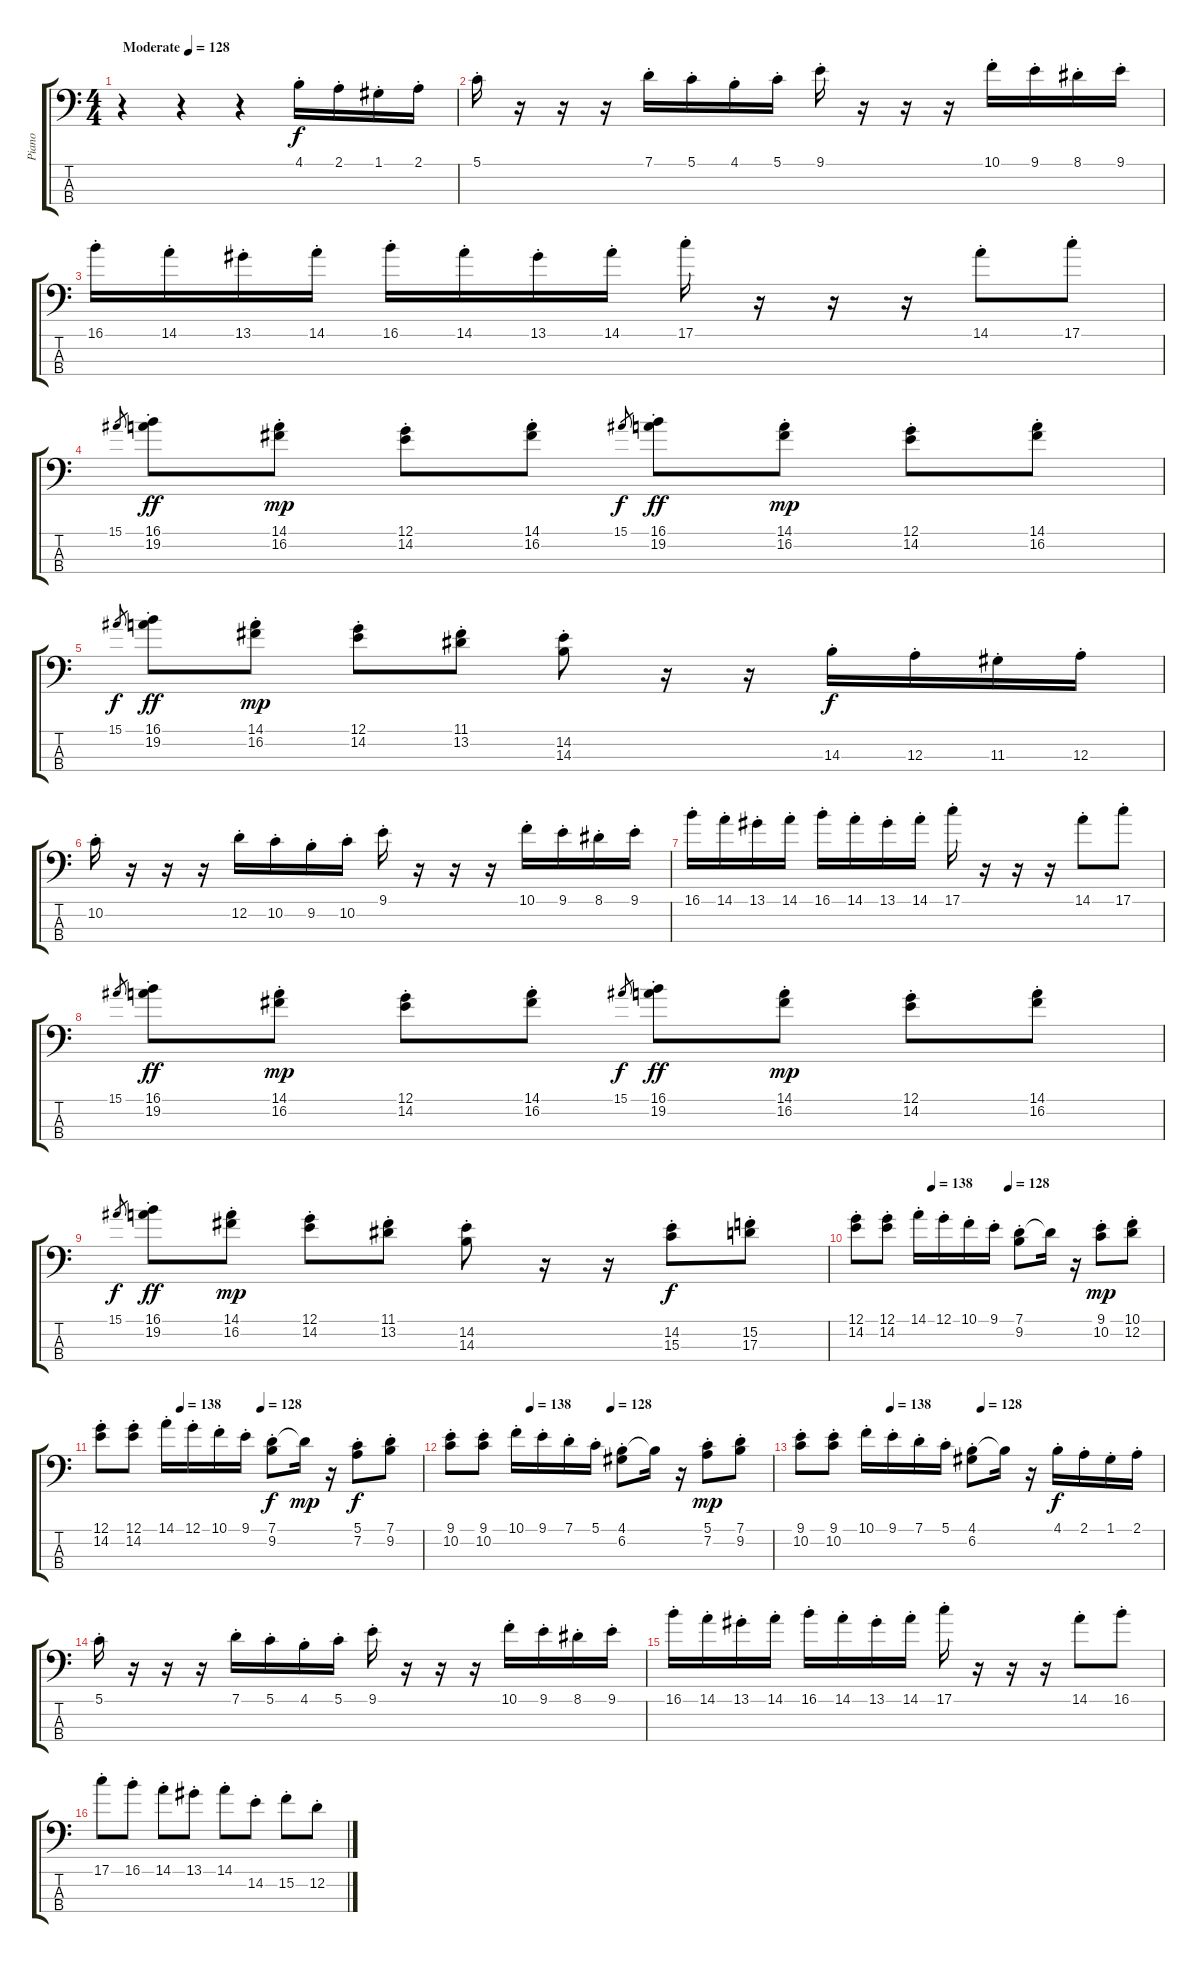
\track ("Piano" "Piano") {instrument electricbassfinger}
\staff {score tabs}
\tuning (G2 D2 A1 E1) {hide}
\ts (4 4)
\tempo (128 "Moderate")
\clef f4
\ks c
r.4{dy f instrument electricbassfinger} r.4 r.4 4.1{st}.16 2.1{st}.16 1.1{st}.16 2.1{st}.16 |
5.1{st}.16 r.16 r.16 r.16 7.1{st}.16 5.1{st}.16 4.1{st}.16 5.1{st}.16 9.1{st}.16 r.16 r.16 r.16 10.1{st}.16 9.1{st}.16 8.1{st}.16 9.1{st}.16 |
16.1{st}.16 14.1{st}.16 13.1{st}.16 14.1{st}.16 16.1{st}.16 14.1{st}.16 13.1{st}.16 14.1{st}.16 17.1{st}.16 r.16 r.16 r.16 14.1{st}.8 17.1{st}.8 |
15.1.8{gr} (16.1{st} 19.2{st}).8{dy ff} (14.1{st} 16.2{st}).8{dy mp} (12.1{st} 14.2{st}).8 (14.1{st} 16.2{st}).8 15.1.8{gr dy f} (16.1{st} 19.2{st}).8{dy ff} (14.1{st} 16.2{st}).8{dy mp} (12.1{st} 14.2{st}).8 (14.1{st} 16.2{st}).8 |
15.1.8{gr dy f} (16.1{st} 19.2{st}).8{dy ff} (14.1{st} 16.2{st}).8{dy mp} (12.1{st} 14.2{st}).8 (11.1{st} 13.2{st}).8 (14.2{st} 14.3{st}).8 r.16 r.16 14.3{st}.16{dy f} 12.3{st}.16 11.3{st}.16 12.3{st}.16 |
10.2{st}.16 r.16 r.16 r.16 12.2{st}.16 10.2{st}.16 9.2{st}.16 10.2{st}.16 9.1{st}.16 r.16 r.16 r.16 10.1{st}.16 9.1{st}.16 8.1{st}.16 9.1{st}.16 |
16.1{st}.16 14.1{st}.16 13.1{st}.16 14.1{st}.16 16.1{st}.16 14.1{st}.16 13.1{st}.16 14.1{st}.16 17.1{st}.16 r.16 r.16 r.16 14.1{st}.8 17.1{st}.8 |
15.1.8{gr} (16.1{st} 19.2{st}).8{dy ff} (14.1{st} 16.2{st}).8{dy mp} (12.1{st} 14.2{st}).8 (14.1{st} 16.2{st}).8 15.1.8{gr dy f} (16.1{st} 19.2{st}).8{dy ff} (14.1{st} 16.2{st}).8{dy mp} (12.1{st} 14.2{st}).8 (14.1{st} 16.2{st}).8 |
15.1.8{gr dy f} (16.1{st} 19.2{st}).8{dy ff} (14.1{st} 16.2{st}).8{dy mp} (12.1{st} 14.2{st}).8 (11.1{st} 13.2{st}).8 (14.2{st} 14.3{st}).8 r.16 r.16 (14.2{st} 15.3{st}).8{dy f} (15.2{st} 17.3{st}).8 |
\tempo (138 0.25)
\tempo (128 0.5)
(12.1{st} 14.2{st}).8 (12.1{st} 14.2{st}).8 14.1{st}.16 12.1{st}.16 10.1{st}.16 9.1{st}.16 (7.1{st} 9.2{st}).8 7.1{t}.16 r.16 (9.1{st} 10.2{st}).8{dy mp} (10.1{st} 12.2{st}).8 |
\tempo (138 0.25)
\tempo (128 0.5)
(12.1{st} 14.2{st}).8 (12.1{st} 14.2{st}).8 14.1{st}.16 12.1{st}.16 10.1{st}.16 9.1{st}.16 (7.1{st} 9.2{st}).8{dy f} 7.1{t}.16{dy mp} r.16 (5.1{st} 7.2{st}).8{dy f} (7.1{st} 9.2{st}).8 |
\tempo (138 0.25)
\tempo (128 0.5)
(9.1{st} 10.2{st}).8 (9.1{st} 10.2{st}).8 10.1{st}.16 9.1{st}.16 7.1{st}.16 5.1{st}.16 (4.1{st} 6.2{st}).8 4.1{t}.16 r.16 (5.1{st} 7.2{st}).8{dy mp} (7.1{st} 9.2{st}).8 |
\tempo (138 0.25)
\tempo (128 0.5)
(9.1{st} 10.2{st}).8 (9.1{st} 10.2{st}).8 10.1{st}.16 9.1{st}.16 7.1{st}.16 5.1{st}.16 (4.1{st} 6.2{st}).8 4.1{t}.16 r.16 4.1{st}.16{dy f} 2.1{st}.16 1.1{st}.16 2.1{st}.16 |
5.1{st}.16 r.16 r.16 r.16 7.1{st}.16 5.1{st}.16 4.1{st}.16 5.1{st}.16 9.1{st}.16 r.16 r.16 r.16 10.1{st}.16 9.1{st}.16 8.1{st}.16 9.1{st}.16 |
16.1{st}.16 14.1{st}.16 13.1{st}.16 14.1{st}.16 16.1{st}.16 14.1{st}.16 13.1{st}.16 14.1{st}.16 17.1{st}.16 r.16 r.16 r.16 14.1{st}.8 16.1{st}.8 |
17.1{st}.8 16.1{st}.8 14.1{st}.8 13.1{st}.8 14.1{st}.8 14.2{st}.8 15.2{st}.8 12.2{st}.8
